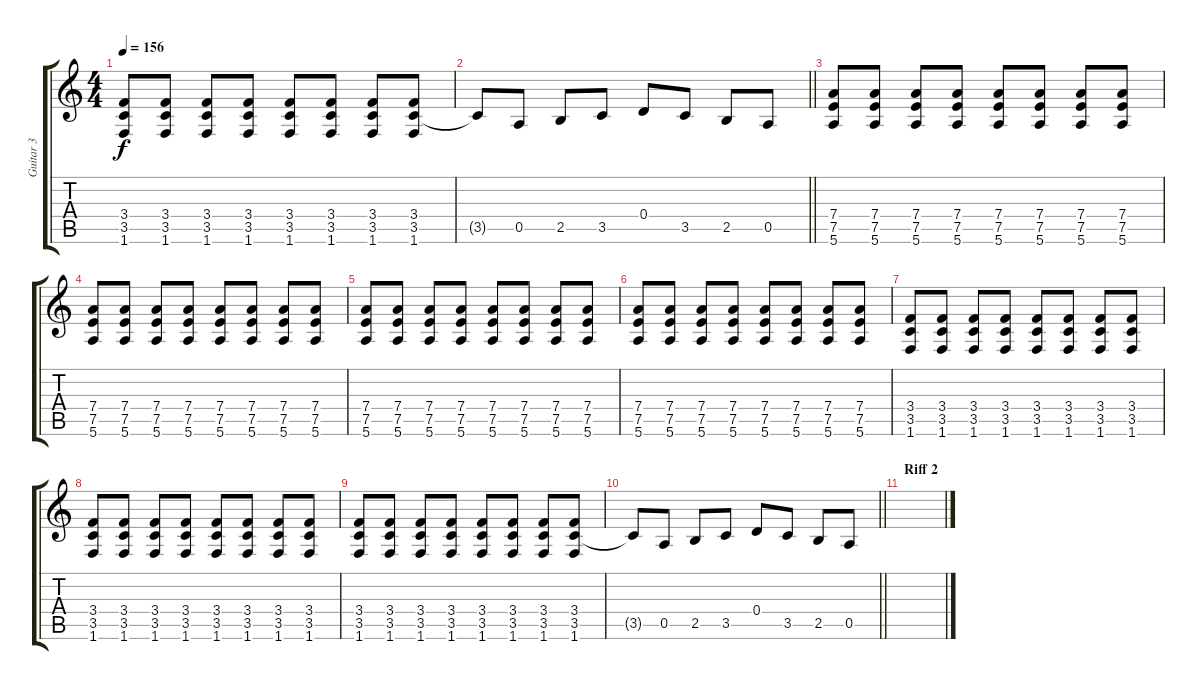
\track ("Guitar 3" "Guitar 3") {instrument overdrivenguitar}
\staff {score tabs}
\tuning (E4 B3 G3 D3 A2 E2) {hide}
\ts (4 4)
\tempo 156
\clef g2
\ks c
(3.4 3.5 1.6).8{dy f} (3.4 3.5 1.6).8 (3.4 3.5 1.6).8 (3.4 3.5 1.6).8 (3.4 3.5 1.6).8 (3.4 3.5 1.6).8 (3.4 3.5 1.6).8 (3.4 3.5 1.6).8 |
\barLineRight lightlight
3.5{t}.8 0.5.8 2.5.8 3.5.8 0.4.8 3.5.8 2.5.8 0.5.8 |
(7.4 7.5 5.6).8 (7.4 7.5 5.6).8 (7.4 7.5 5.6).8 (7.4 7.5 5.6).8 (7.4 7.5 5.6).8 (7.4 7.5 5.6).8 (7.4 7.5 5.6).8 (7.4 7.5 5.6).8 |
(7.4 7.5 5.6).8 (7.4 7.5 5.6).8 (7.4 7.5 5.6).8 (7.4 7.5 5.6).8 (7.4 7.5 5.6).8 (7.4 7.5 5.6).8 (7.4 7.5 5.6).8 (7.4 7.5 5.6).8 |
(7.4 7.5 5.6).8 (7.4 7.5 5.6).8 (7.4 7.5 5.6).8 (7.4 7.5 5.6).8 (7.4 7.5 5.6).8 (7.4 7.5 5.6).8 (7.4 7.5 5.6).8 (7.4 7.5 5.6).8 |
(7.4 7.5 5.6).8 (7.4 7.5 5.6).8 (7.4 7.5 5.6).8 (7.4 7.5 5.6).8 (7.4 7.5 5.6).8 (7.4 7.5 5.6).8 (7.4 7.5 5.6).8 (7.4 7.5 5.6).8 |
(3.4 3.5 1.6).8 (3.4 3.5 1.6).8 (3.4 3.5 1.6).8 (3.4 3.5 1.6).8 (3.4 3.5 1.6).8 (3.4 3.5 1.6).8 (3.4 3.5 1.6).8 (3.4 3.5 1.6).8 |
(3.4 3.5 1.6).8 (3.4 3.5 1.6).8 (3.4 3.5 1.6).8 (3.4 3.5 1.6).8 (3.4 3.5 1.6).8 (3.4 3.5 1.6).8 (3.4 3.5 1.6).8 (3.4 3.5 1.6).8 |
(3.4 3.5 1.6).8 (3.4 3.5 1.6).8 (3.4 3.5 1.6).8 (3.4 3.5 1.6).8 (3.4 3.5 1.6).8 (3.4 3.5 1.6).8 (3.4 3.5 1.6).8 (3.4 3.5 1.6).8 |
\barLineRight lightlight
3.5{t}.8 0.5.8 2.5.8 3.5.8 0.4.8 3.5.8 2.5.8 0.5.8 |
\section ("" "Riff 2")
